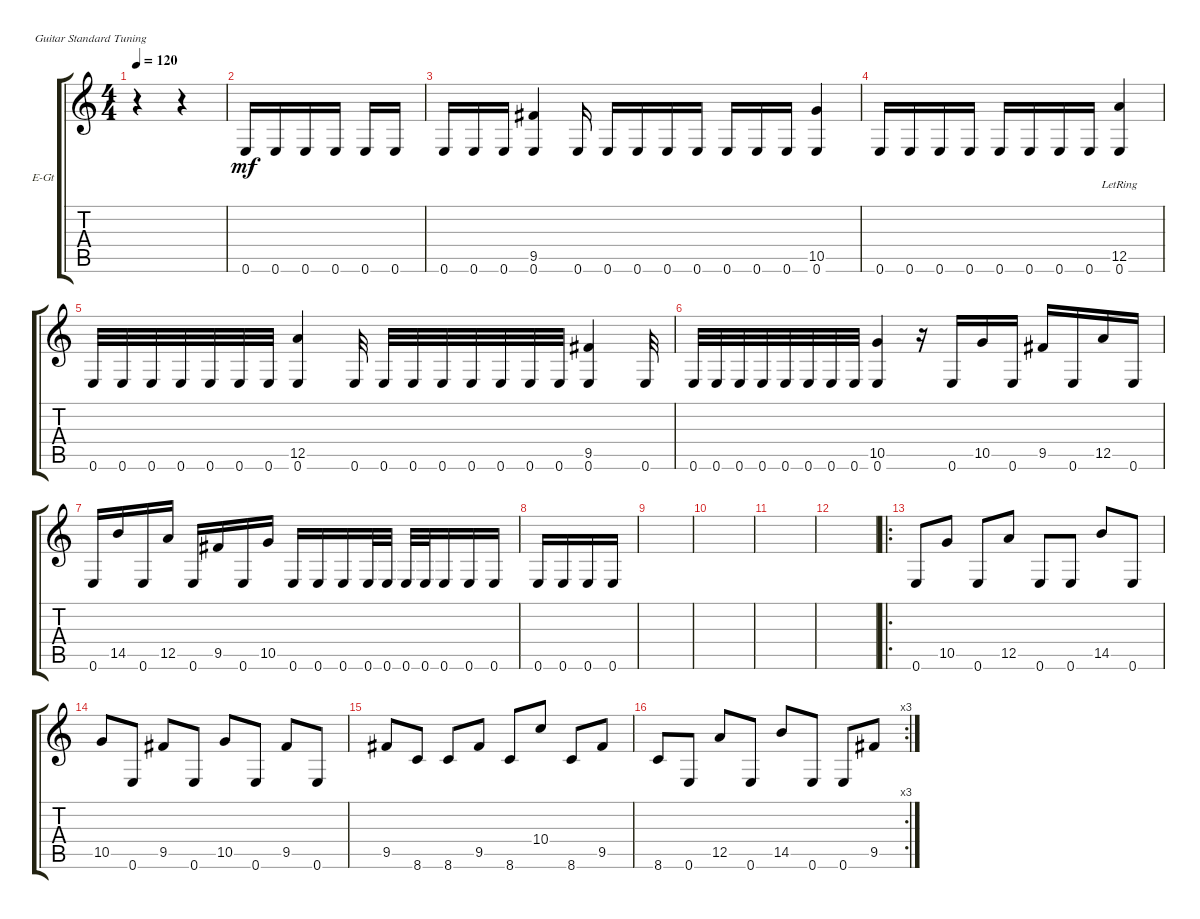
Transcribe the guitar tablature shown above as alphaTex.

\defaultSystemsLayout 4
\bracketExtendMode groupsimilarinstruments
\firstSystemTrackNameOrientation horizontal
\otherSystemsTrackNameOrientation horizontal
\track ("Electric Guitar" "E-Gt") {instrument distortionguitar}
\staff {score tabs}
\tuning (E4 B3 G3 D3 A2 E2)
\ts (4 4)
\tempo 120
\clef g2
\ks c
r.4{dy mf} r.4 |
0.6.16 0.6.16 0.6.16 0.6.16 0.6.16 0.6.16 |
0.6.16 0.6.16 0.6.16 (9.5 0.6).4 0.6.16 0.6.16 0.6.16 0.6.16 0.6.16 0.6.16 0.6.16 0.6.16 (0.6 10.5).4 |
0.6.16 0.6.16 0.6.16 0.6.16 0.6.16 0.6.16 0.6.16 0.6.16 (0.6{lr} 12.5{lr}).4 |
0.6.32 0.6.32 0.6.32 0.6.32 0.6.32 0.6.32 0.6.32 (0.6 12.5).4 0.6.32 0.6.32 0.6.32 0.6.32 0.6.32 0.6.32 0.6.32 0.6.32 (0.6 9.5).4 0.6.32 |
0.6.32 0.6.32 0.6.32 0.6.32 0.6.32 0.6.32 0.6.32 0.6.32 (0.6 10.5).4 r.16 0.6.16 10.5.16 0.6.16 9.5.16 0.6.16 12.5.16 0.6.16 |
0.6.16 14.5.16 0.6.16 12.5.16 0.6.16 9.5.16 0.6.16 10.5.16 0.6.16 0.6.16 0.6.16 0.6.32 0.6.32 0.6.32 0.6.32 0.6.16 0.6.16 0.6.16 |
0.6.16 0.6.16 0.6.16 0.6.16 |
|
|
|
|
\ro
0.6.8 10.5.8 0.6.8 12.5.8 0.6.8 0.6.8 14.5.8 0.6.8 |
10.5.8 0.6.8 9.5.8 0.6.8 10.5.8 0.6.8 9.5.8 0.6.8 |
9.5.8 8.6.8 8.6.8 9.5.8 8.6.8 10.4.8 8.6.8 9.5.8 |
\rc 3
8.6.8 0.6.8 12.5.8 0.6.8 14.5.8 0.6.8 0.6.8 9.5.8
